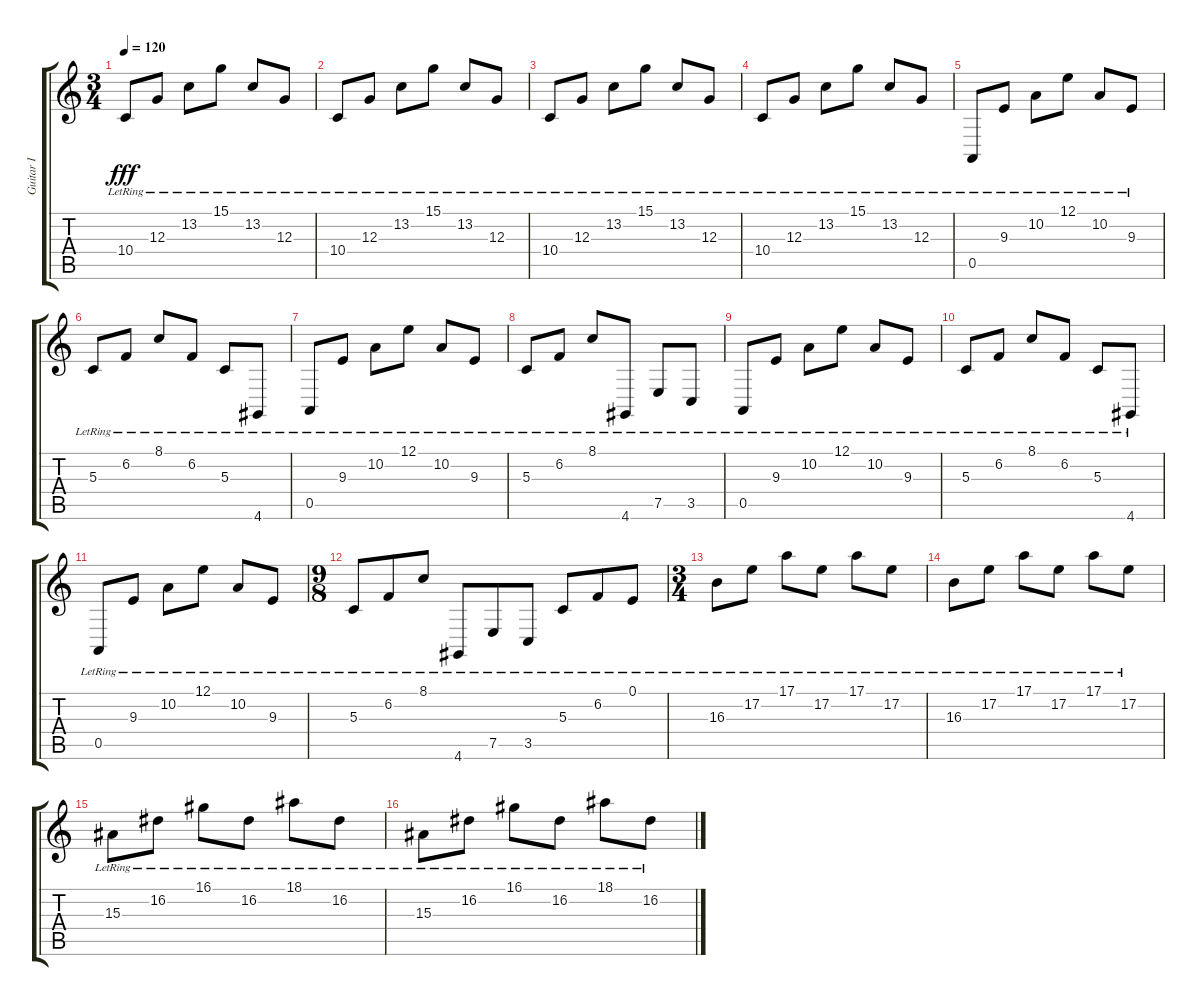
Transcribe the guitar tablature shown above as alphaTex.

\track ("Guitar I" "Guitar I") {instrument orchestralharp}
\staff {score tabs}
\tuning (E4 B3 G3 D3 A2 E2) {hide}
\ts (3 4)
\tempo 120
\clef g2
\ks c
10.4{lr}.8{dy fff instrument orchestralharp} 12.3{lr}.8 13.2{lr}.8 15.1{lr}.8 13.2{lr}.8 12.3{lr}.8 |
10.4{lr}.8 12.3{lr}.8 13.2{lr}.8 15.1{lr}.8 13.2{lr}.8 12.3{lr}.8 |
10.4{lr}.8 12.3{lr}.8 13.2{lr}.8 15.1{lr}.8 13.2{lr}.8 12.3{lr}.8 |
10.4{lr}.8 12.3{lr}.8 13.2{lr}.8 15.1{lr}.8 13.2{lr}.8 12.3{lr}.8 |
0.5{lr}.8 9.3{lr}.8 10.2{lr}.8 12.1{lr}.8 10.2{lr}.8 9.3{lr}.8 |
5.3{lr}.8 6.2{lr}.8 8.1{lr}.8 6.2{lr}.8 5.3{lr}.8 4.6{lr}.8 |
0.5{lr}.8 9.3{lr}.8 10.2{lr}.8 12.1{lr}.8 10.2{lr}.8 9.3{lr}.8 |
5.3{lr}.8 6.2{lr}.8 8.1{lr}.8 4.6{lr}.8 7.5{lr}.8 3.5{lr}.8 |
0.5{lr}.8 9.3{lr}.8 10.2{lr}.8 12.1{lr}.8 10.2{lr}.8 9.3{lr}.8 |
5.3{lr}.8 6.2{lr}.8 8.1{lr}.8 6.2{lr}.8 5.3{lr}.8 4.6{lr}.8 |
0.5{lr}.8 9.3{lr}.8 10.2{lr}.8 12.1{lr}.8 10.2{lr}.8 9.3{lr}.8 |
\ts (9 8)
5.3{lr}.8 6.2{lr}.8 8.1{lr}.8 4.6{lr}.8 7.5{lr}.8 3.5{lr}.8 5.3{lr}.8 6.2{lr}.8 0.1{lr}.8 |
\ts (3 4)
16.3{lr}.8 17.2{lr}.8 17.1{lr}.8 17.2{lr}.8 17.1{lr}.8 17.2{lr}.8 |
16.3{lr}.8 17.2{lr}.8 17.1{lr}.8 17.2{lr}.8 17.1{lr}.8 17.2{lr}.8 |
15.3{lr}.8 16.2{lr}.8 16.1{lr}.8 16.2{lr}.8 18.1{lr}.8 16.2{lr}.8 |
15.3{lr}.8 16.2{lr}.8 16.1{lr}.8 16.2{lr}.8 18.1{lr}.8 16.2{lr}.8
